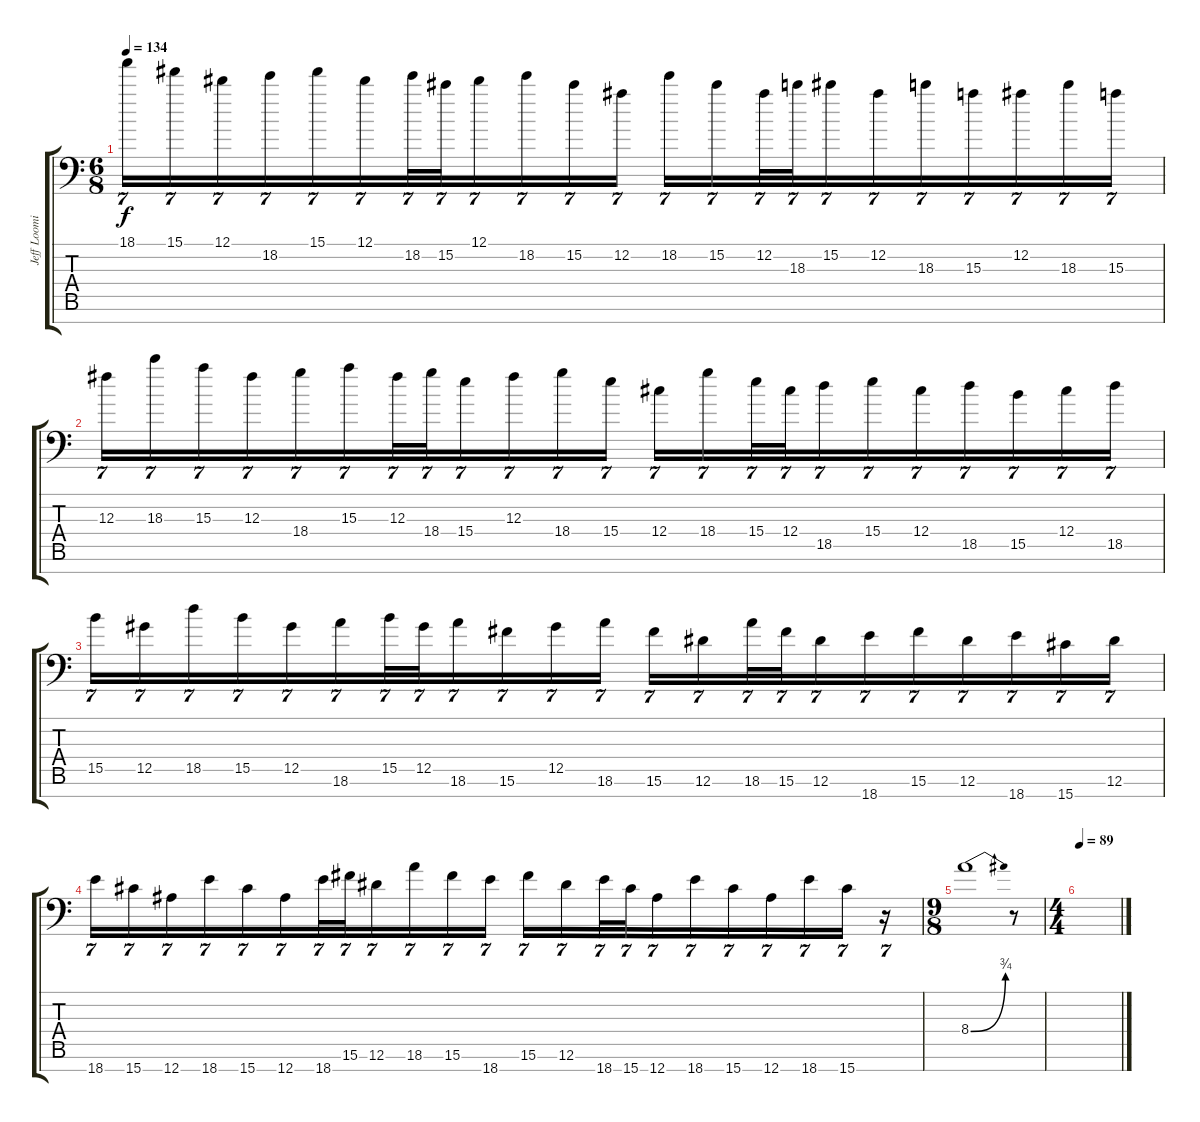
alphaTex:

\track ("Jeff Loomis" "Jeff Loomi") {instrument distortionguitar}
\staff {score tabs}
\tuning (Eb4 Bb3 Gb3 Db3 Ab2 Eb2 Bb1) {hide}
\ts (6 8)
\tempo 134
\clef f4
\ks c
18.1.16{tu (7 4) dy f} 15.1.16{tu (7 4)} 12.1.16{tu (7 4)} 18.2.16{tu (7 4)} 15.1.16{tu (7 4)} 12.1.16{tu (7 4)} 18.2.32{tu (7 4)} 15.2.32{tu (7 4) beam splitsecondary} 12.1.16{tu (7 4)} 18.2.16{tu (7 4)} 15.2.16{tu (7 4)} 12.2.16{tu (7 4)} 18.2.16{tu (7 4)} 15.2.16{tu (7 4)} 12.2.32{tu (7 4)} 18.3.32{tu (7 4) beam splitsecondary} 15.2.16{tu (7 4)} 12.2.16{tu (7 4)} 18.3.16{tu (7 4)} 15.3.16{tu (7 4)} 12.2.16{tu (7 4)} 18.3.16{tu (7 4)} 15.3.16{tu (7 4)} |
12.3.16{tu (7 4)} 18.3.16{tu (7 4)} 15.3.16{tu (7 4)} 12.3.16{tu (7 4)} 18.4.16{tu (7 4)} 15.3.16{tu (7 4)} 12.3.32{tu (7 4)} 18.4.32{tu (7 4) beam splitsecondary} 15.4.16{tu (7 4)} 12.3.16{tu (7 4)} 18.4.16{tu (7 4)} 15.4.16{tu (7 4)} 12.4.16{tu (7 4)} 18.4.16{tu (7 4)} 15.4.32{tu (7 4)} 12.4.32{tu (7 4) beam splitsecondary} 18.5.16{tu (7 4)} 15.4.16{tu (7 4)} 12.4.16{tu (7 4)} 18.5.16{tu (7 4)} 15.5.16{tu (7 4)} 12.4.16{tu (7 4)} 18.5.16{tu (7 4)} |
15.5.16{tu (7 4)} 12.5.16{tu (7 4)} 18.5.16{tu (7 4)} 15.5.16{tu (7 4)} 12.5.16{tu (7 4)} 18.6.16{tu (7 4)} 15.5.32{tu (7 4)} 12.5.32{tu (7 4) beam splitsecondary} 18.6.16{tu (7 4)} 15.6.16{tu (7 4)} 12.5.16{tu (7 4)} 18.6.16{tu (7 4)} 15.6.16{tu (7 4)} 12.6.16{tu (7 4)} 18.6.32{tu (7 4)} 15.6.32{tu (7 4) beam splitsecondary} 12.6.16{tu (7 4)} 18.7.16{tu (7 4)} 15.6.16{tu (7 4)} 12.6.16{tu (7 4)} 18.7.16{tu (7 4)} 15.7.16{tu (7 4)} 12.6.16{tu (7 4)} |
18.7.16{tu (7 4)} 15.7.16{tu (7 4)} 12.7.16{tu (7 4)} 18.7.16{tu (7 4)} 15.7.16{tu (7 4)} 12.7.16{tu (7 4)} 18.7.32{tu (7 4)} 15.6.32{tu (7 4) beam splitsecondary} 12.6.16{tu (7 4)} 18.6.16{tu (7 4)} 15.6.16{tu (7 4)} 18.7.16{tu (7 4)} 15.6.16{tu (7 4)} 12.6.16{tu (7 4)} 18.7.32{tu (7 4)} 15.7.32{tu (7 4) beam splitsecondary} 12.7.16{tu (7 4)} 18.7.16{tu (7 4)} 15.7.16{tu (7 4)} 12.7.16{tu (7 4)} 18.7.16{tu (7 4)} 15.7.16{tu (7 4)} r.16{tu (7 4)} |
\ts (9 8)
8.4{be (bend 0 0 60 3)}.1 r.8 |
\ts (4 4)
\tempo 89
